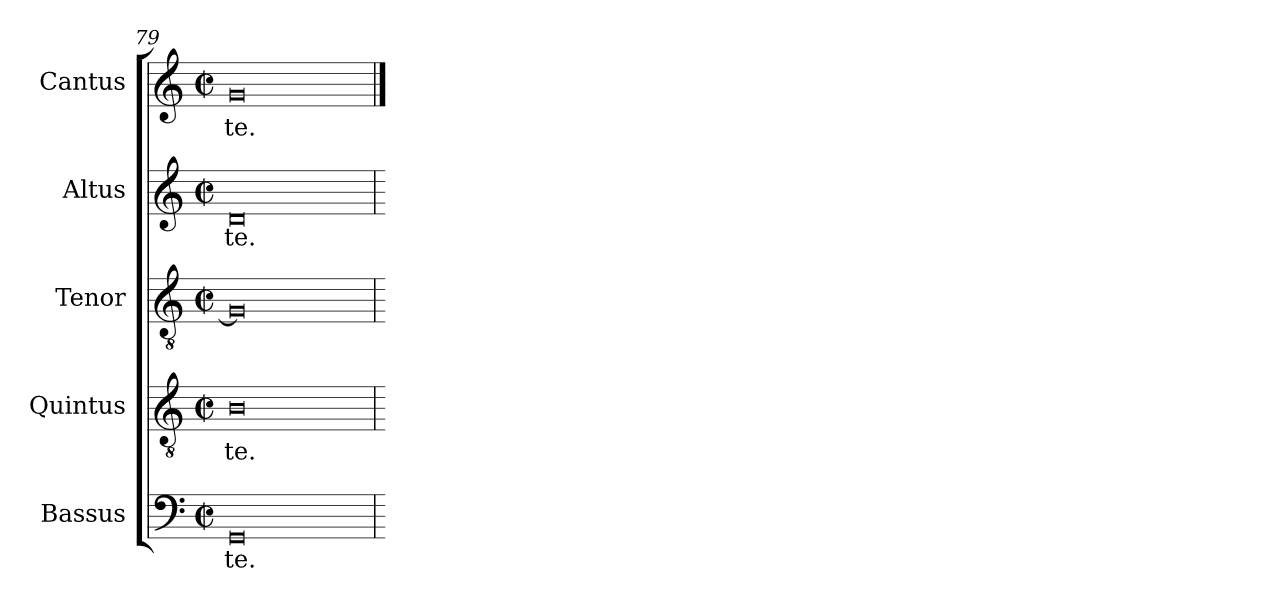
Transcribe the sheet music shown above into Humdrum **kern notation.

**kern	**text	**kern	**text	**kern	**kern	**text	**kern	**text
*part5	*part5	*part4	*part4	*part3	*part2	*part2	*part1	*part1
*staff5	*staff5	*staff4	*staff4	*staff3	*staff2	*staff2	*staff1	*staff1
*I"Bassus	*	*I"Quintus	*	*I"Tenor	*I"Altus	*	*I"Cantus	*
*clefF4	*	*clefGv2	*	*clefGv2	*clefG2	*	*clefG2	*
*M2/2	*	*M2/2	*	*M2/2	*M2/2	*	*M2/2	*
*met(c|)	*	*met(c|)	*	*met(c|)	*met(c|)	*	*met(c|)	*
=79	=79	=79	=79	=79	=79	=79	=79	=79
!	!LO:LY:b:cj	!	!LO:LY:b:cj	!	!	!LO:LY:b:cj	!	!LO:LY:b:cj
0GG	te.	0B	te.	0G]	0d	te.	0g	te.
=	==	=	==	=	=	==	==	==
*-	*-	*-	*-	*-	*-	*-	*-	*-
